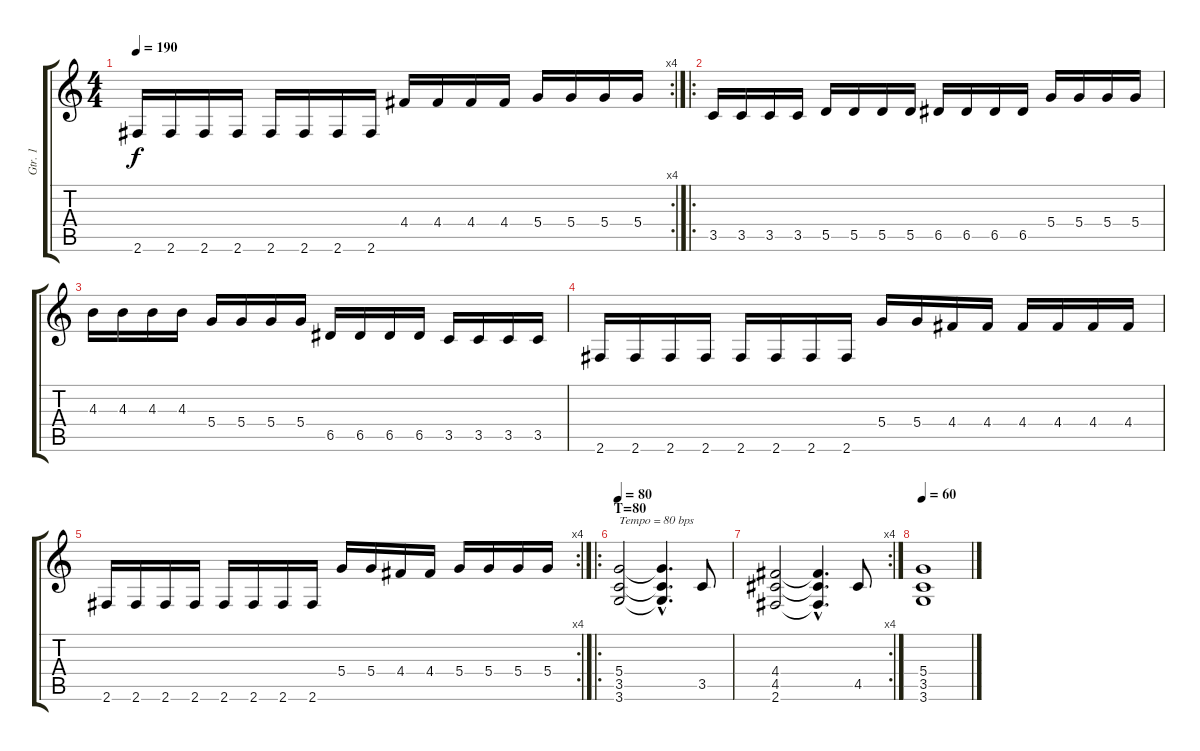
\track ("Gtr. 1" "Gtr. 1") {instrument distortionguitar}
\staff {score tabs}
\tuning (E4 B3 G3 D3 A2 E2) {hide}
\rc 4
\ts (4 4)
\tempo 190
\clef g2
\ks c
2.6.16{dy f} 2.6.16 2.6.16 2.6.16 2.6.16 2.6.16 2.6.16 2.6.16 4.4.16 4.4.16 4.4.16 4.4.16 5.4.16 5.4.16 5.4.16 5.4.16 |
\ro
3.5.16 3.5.16 3.5.16 3.5.16 5.5.16 5.5.16 5.5.16 5.5.16 6.5.16 6.5.16 6.5.16 6.5.16 5.4.16 5.4.16 5.4.16 5.4.16 |
4.3.16 4.3.16 4.3.16 4.3.16 5.4.16 5.4.16 5.4.16 5.4.16 6.5.16 6.5.16 6.5.16 6.5.16 3.5.16 3.5.16 3.5.16 3.5.16 |
2.6.16 2.6.16 2.6.16 2.6.16 2.6.16 2.6.16 2.6.16 2.6.16 5.4.16 5.4.16 4.4.16 4.4.16 4.4.16 4.4.16 4.4.16 4.4.16 |
\rc 4
2.6.16 2.6.16 2.6.16 2.6.16 2.6.16 2.6.16 2.6.16 2.6.16 5.4.16 5.4.16 4.4.16 4.4.16 5.4.16 5.4.16 5.4.16 5.4.16 |
\ro
\section ("" "T=80")
\tempo 80
(5.4 3.5 3.6).2{txt "Tempo = 80 bps"} (5.4{hac t} 3.5{hac t} 3.6{hac t}).4{d} 3.5.8 |
\rc 4
(4.4 4.5 2.6).2 (4.4{hac t} 4.5{hac t} 2.6{hac t}).4{d} 4.5.8 |
\tempo 60
(5.4 3.5 3.6).1
